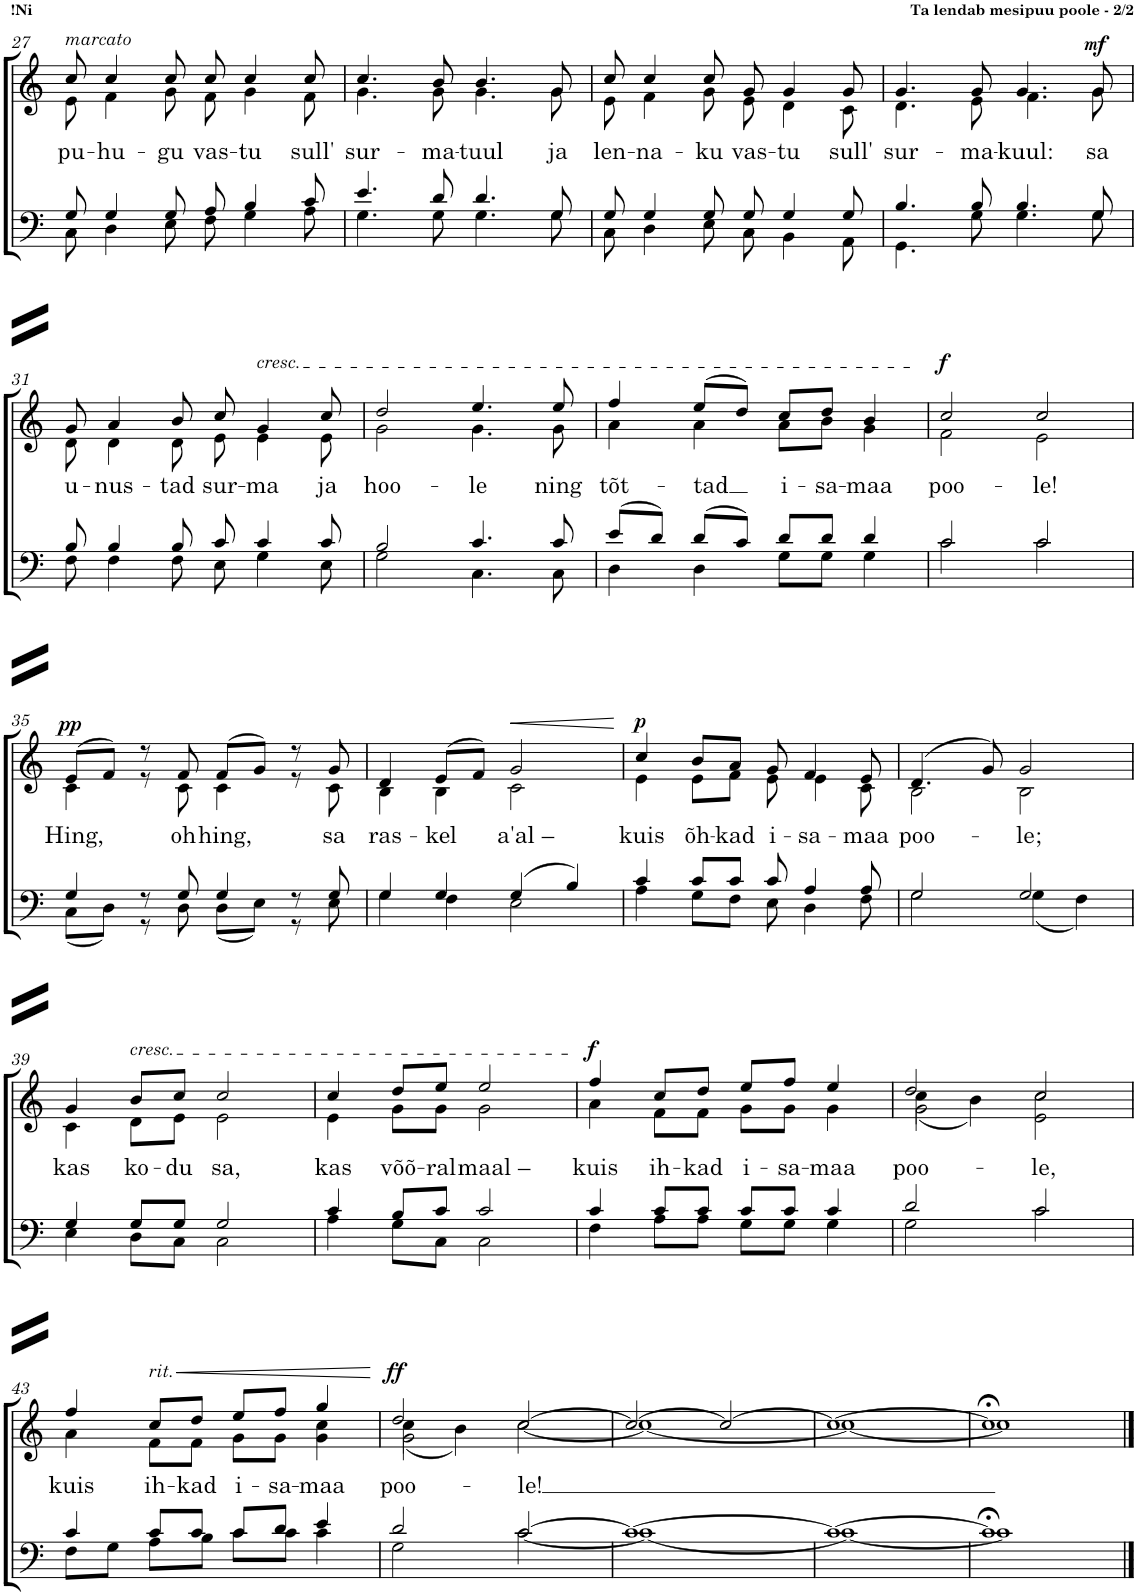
**kern	**kern	**text	**dynam	**kern
*part3	*part2	*part2	*part2	*part1
*staff3	*staff2	*staff2	*staff2	*staff1
*I"T B	*I"S A	*	*	*I"SA TB
!!LO:PB:g=z
*clefF4	*clefG2	*	*	*clefG2
*	*Trd1c2	*	*	*
*k[]	*k[]	*	*	*k[]
*M4/4	*M4/4	*	*	*M4/4
=27	=27	=27	=27	=27
*^	*	*	*	*
!	!	!LO:TX:a:i:t=marcato	!	!	!
!	!	!	!LO:LY:b	!	!
*	*	*^	*	*	*
8G/	8C\	8cc/	8e\	pu-	.	1r
!	!	!	!	!LO:LY:b	!	!
4G/	4D\	4cc/	4f\	-hu-	.	.
!	!	!	!	!LO:LY:b	!	!
8G/	8E\	8cc/	8g\	-gu	.	.
!	!	!	!	!LO:LY:b	!	!
8A/	8F\	8cc/	8f\	vas-	.	.
!	!	!	!	!LO:LY:b	!	!
4B/	4G\	4cc/	4g\	-tu	.	.
!	!	!	!	!LO:LY:b	!	!
8c/	8A\	8cc/	8f\	sull'	.	.
=28	=28	=28	=28	=28	=28	=28
!	!	!	!	!LO:LY:b	!	!
4.e/	4.G\	4.cc/	4.g\	sur-	.	1r
!	!	!	!	!LO:LY:b	!	!
8d/	8G\	8b/	8g\	-ma-	.	.
!	!	!	!	!LO:LY:b	!	!
4.d/	4.G\	4.b/	4.g\	-tuul	.	.
!	!	!	!	!LO:LY:b	!	!
8G/	8G\	8g/	8g\	ja	.	.
=29	=29	=29	=29	=29	=29	=29
!	!	!	!	!LO:LY:b	!	!
8G/	8C\	8cc/	8e\	len-	.	1r
!	!	!	!	!LO:LY:b	!	!
4G/	4D\	4cc/	4f\	-na-	.	.
!	!	!	!	!LO:LY:b	!	!
8G/	8E\	8cc/	8g\	-ku	.	.
!	!	!	!	!LO:LY:b	!	!
8G/	8C\	8g/	8e\	vas-	.	.
!	!	!	!	!LO:LY:b	!	!
4G/	4BB\	4g/	4d\	-tu	.	.
!	!	!	!	!LO:LY:b	!	!
8G/	8AA\	8g/	8c\	sull'	.	.
=30	=30	=30	=30	=30	=30	=30
!	!	!	!	!LO:LY:b	!	!
4.B/	4.GG\	4.g/	4.d\	sur-	.	1r
!	!	!	!	!LO:LY:b	!	!
8B/	8G\	8g/	8e\	-ma-	.	.
!	!	!	!	!LO:LY:b	!	!
4.B/	4.G\	4.g/	4.f\	-kuul:	.	.
!	!	!	!	!LO:LY:b	!LO:DY:a	!
8G/	8G\	8g/	8g\	sa	mf	.
!!LO:LB:g=z
=31	=31	=31	=31	=31	=31	=31
!	!	!	!	!LO:LY:b	!	!
8B/	8F\	8g/	8d\	u-	.	1r
!	!	!	!	!LO:LY:b	!	!
4B/	4F\	4a/	4d\	-nus-	.	.
!	!	!	!	!LO:LY:b	!	!
8B/	8F\	8b/	8d\	-tad	.	.
!	!	!	!	!LO:LY:b	!	!
8c/	8E\	8cc/	8e\	sur-	.	.
!	!	!LO:TX:a:i:t=cresc.	!	!	!	!
!	!	!	!	!LO:LY:b	!	!
4c/	4G\	4g/	4e\	-ma	.	.
!	!	!	!	!LO:LY:b	!	!
8c/	8E\	8cc/	8e\	ja	.	.
=32	=32	=32	=32	=32	=32	=32
!	!	!	!	!LO:LY:b	!	!
2B/	2G\	2dd/	2g\	hoo-	.	1r
!	!	!	!	!LO:LY:b	!	!
4.c/	4.C\	4.ee/	4.g\	-le	.	.
!	!	!	!	!LO:LY:b	!	!
8c/	8C\	8ee/	8g\	ning	.	.
=33	=33	=33	=33	=33	=33	=33
!	!	!	!	!LO:LY:b	!	!
(8e/L	4D\	4ff/	4a\	tõt-	.	1r
8d/J)	.	.	.	.	.	.
!	!	!	!	!LO:LY:b	!	!
(8d/L	4D\	(>8ee/L	4a\	-tad	.	.
8c/J)	.	8dd/J)	.	.	.	.
!	!	!	!	!LO:LY:b	!	!
8d/L	8G\L	8cc/L	8a\L	i-	.	.
!	!	!	!	!LO:LY:b	!	!
8d/J	8G\J	8dd/J	8b\J	-sa-	.	.
!	!	!	!	!LO:LY:b	!	!
4d/	4G\	4b/	4g\	-maa	.	.
=34	=34	=34	=34	=34	=34	=34
!	!	!	!	!LO:LY:b	!LO:DY:a	!
2c/	2c\	2cc/	2f\	poo-	f	1r
!	!	!	!	!LO:LY:b	!	!
2c/	2c\	2cc/	2e\	-le!	.	.
!!LO:LB:g=z
=35	=35	=35	=35	=35	=35	=35
!	!	!	!	!LO:LY:b	!LO:DY:a	!
4G/	(8C\L	(8e/L	4c\	Hing,	pp	1r
.	8D\J)	8f/J)	.	.	.	.
8r	8r	8r	8r	.	.	.
!	!	!	!	!LO:LY:b	!	!
8G/	8D\	8f/	8c\	oh	.	.
!	!	!	!	!LO:LY:b	!	!
4G/	(8D\L	(8f/L	4c\	hing,	.	.
.	8E\J)	8g/J)	.	.	.	.
8r	8r	8r	8r	.	.	.
!	!	!	!	!LO:LY:b	!	!
8G/	8E\	8g/	8c\	sa	.	.
=36	=36	=36	=36	=36	=36	=36
!	!	!	!	!LO:LY:b	!	!
4G/	4G\	4d/	4B\	ras-	.	1r
!	!	!	!	!LO:LY:b	!	!
4G/	4F\	(8e/L	4B\	-kel	.	.
.	.	8f/J)	.	.	.	.
!	!	!	!	!LO:LY:b	!LO:HP:b	!
(4G/	2E\	2g/	2c\	a'al –	<	.
4B/)	.	.	.	.	.	.
*v	*v	*	*	*	*	*
*	*v	*v	*	*	*
.	.	.	[	.
=37	=37	=37	=37	=37
*^	*^	*	*	*
!	!	!	!	!LO:LY:b	!LO:DY:a	!
4c/	4A\	4cc/	4e\	kuis	p	1r
!	!	!	!	!LO:LY:b	!	!
8c/L	8G\L	8b/L	8e\L	õh-	.	.
!	!	!	!	!LO:LY:b	!	!
8c/J	8F\J	8a/J	8f\J	-kad	.	.
!	!	!	!	!LO:LY:b	!	!
8c/	8E\	8g/	8e\	i-	.	.
!	!	!	!	!LO:LY:b	!	!
4A/	4D\	4f/	4e\	-sa-	.	.
!	!	!	!	!LO:LY:b	!	!
8A/	8F\	8e/	8c\	-maa	.	.
=38	=38	=38	=38	=38	=38	=38
!	!	!	!	!LO:LY:b	!	!
2G/	2G\	(4.d/	2B\	poo-	.	1r
.	.	8g/)	.	.	.	.
!	!	!	!	!LO:LY:b	!	!
2G/	(4G\	2g/	2B\	-le;	.	.
.	4F\)	.	.	.	.	.
!!LO:LB:g=z
=39	=39	=39	=39	=39	=39	=39
!	!	!	!	!LO:LY:b	!	!
4G/	4E\	4g/	4c\	kas	.	1r
!	!	!LO:TX:a:i:t=cresc.	!	!	!	!
!	!	!	!	!LO:LY:b	!	!
8G/L	8D\L	8b/L	8d\L	ko-	.	.
!	!	!	!	!LO:LY:b	!	!
8G/J	8C\J	8cc/J	8e\J	-du	.	.
!	!	!	!	!LO:LY:b	!	!
2G/	2C\	2cc/	2e\	sa,	.	.
=40	=40	=40	=40	=40	=40	=40
!	!	!	!	!LO:LY:b	!	!
4c/	4A\	4cc/	4e\	kas	.	1r
!	!	!	!	!LO:LY:b	!	!
8B/L	8G\L	8dd/L	8g\L	võõ-	.	.
!	!	!	!	!LO:LY:b	!	!
8c/J	8C\J	8ee/J	8g\J	-ral	.	.
!	!	!	!	!LO:LY:b	!	!
2c/	2C\	2ee/	2g\	maal –	.	.
=41	=41	=41	=41	=41	=41	=41
!	!	!	!	!LO:LY:b	!LO:DY:a	!
4c/	4F\	4ff/	4a\	kuis	f	1r
!	!	!	!	!LO:LY:b	!	!
8c/L	8A\L	8cc/L	8f\L	ih-	.	.
!	!	!	!	!LO:LY:b	!	!
8c/J	8A\J	8dd/J	8f\J	-kad	.	.
!	!	!	!	!LO:LY:b	!	!
8c/L	8G\L	8ee/L	8g\L	i-	.	.
!	!	!	!	!LO:LY:b	!	!
8c/J	8G\J	8ff/J	8g\J	-sa-	.	.
!	!	!	!	!LO:LY:b	!	!
4c/	4G\	4ee/	4g\	-maa	.	.
=42	=42	=42	=42	=42	=42	=42
!	!	!	!	!LO:LY:b	!	!
*	*	*	*^	*	*	*
2d/	2G\	2dd/	2g\	(4cc\	poo-	.	1r
.	.	.	.	4b\)	.	.	.
!	!	!	!	!	!LO:LY:b	!	!
2c/	2c\	2cc/	2e\ 2cc\	2ryy	-le,	.	.
!!LO:LB:g=z
=43	=43	=43	=43	=43	=43	=43	=43
!	!	!	!	!	!LO:LY:b	!	!
*	*	*	*v	*v	*	*	*
4c/	8F\L	4ff/	4a\	kuis	.	1r
.	8G\J	.	.	.	.	.
!	!	!LO:TX:a:i:t=rit.	!	!	!	!
!	!	!	!	!LO:LY:b	!LO:HP:b	!
8c/L	8A\L	8cc/L	8f\L	ih-	<	.
!	!	!	!	!LO:LY:b	!	!
8c/J	8B\J	8dd/J	8f\J	-kad	.	.
!	!	!	!	!LO:LY:b	!	!
8c/L	8c\L	8ee/L	8g\L	i-	.	.
!	!	!	!	!LO:LY:b	!	!
8d/J	8c\J	8ff/J	8g\J	-sa-	.	.
!	!	!	!	!LO:LY:b	!	!
4e/	4c\	4gg/	4g\ 4cc\	-maa	.	.
*v	*v	*	*	*	*	*
*	*v	*v	*	*	*
.	.	.	[	.
=44	=44	=44	=44	=44
*^	*	*	*	*
!	!	!	!LO:LY:b	!LO:DY:a	!
*	*	*^	*	*	*
*	*	*	*^	*	*	*
2d/	2G\	2dd/	2g\	(4cc\	poo-	ff	1r
.	.	.	.	4b\)	.	.	.
!	!	!	!	!	!LO:LY:b	!	!
[2c/	[2c\	[2cc/	[2cc\	2ryy	-le!	.	.
*	*	*	*v	*v	*	*	*
=45	=45	=45	=45	=45	=45	=45
1c_	1c_	2cc/_	1cc_	.	.	1r
.	.	2cc/_	.	.	.	.
=46	=46	=46	=46	=46	=46	=46
1c_	1c_	1cc_	1cc_	.	.	1r
=47	=47	=47	=47	=47	=47	=47
1c;<]	1c]	1cc;<]	1cc]	.	.	1r
*v	*v	*	*	*	*	*
*	*v	*v	*	*	*
==	==	==	==	==
*-	*-	*-	*-	*-
